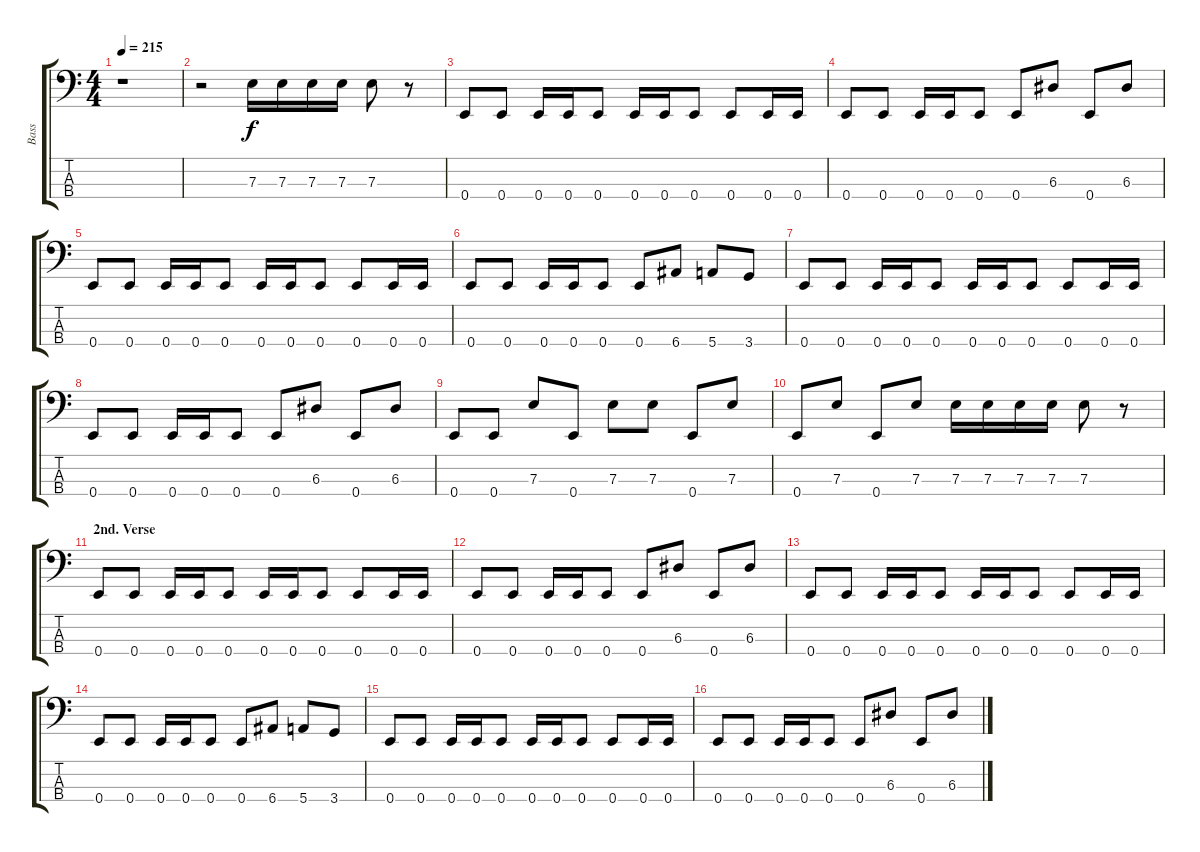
\track ("Bass" "Bass") {instrument electricbasspick}
\staff {score tabs}
\tuning (G2 D2 A1 E1) {hide}
\ts (4 4)
\tempo 215
\clef f4
\ks c
r.1{dy f} |
r.2 7.3.16 7.3.16 7.3.16 7.3.16 7.3.8 r.8 |
0.4.8 0.4.8 0.4.16 0.4.16 0.4.8 0.4.16 0.4.16 0.4.8 0.4.8 0.4.16 0.4.16 |
0.4.8 0.4.8 0.4.16 0.4.16 0.4.8 0.4.8 6.3.8 0.4.8 6.3.8 |
0.4.8 0.4.8 0.4.16 0.4.16 0.4.8 0.4.16 0.4.16 0.4.8 0.4.8 0.4.16 0.4.16 |
0.4.8 0.4.8 0.4.16 0.4.16 0.4.8 0.4.8 6.4.8 5.4.8 3.4.8 |
0.4.8 0.4.8 0.4.16 0.4.16 0.4.8 0.4.16 0.4.16 0.4.8 0.4.8 0.4.16 0.4.16 |
0.4.8 0.4.8 0.4.16 0.4.16 0.4.8 0.4.8 6.3.8 0.4.8 6.3.8 |
0.4.8 0.4.8 7.3.8 0.4.8 7.3.8 7.3.8 0.4.8 7.3.8 |
0.4.8 7.3.8 0.4.8 7.3.8 7.3.16 7.3.16 7.3.16 7.3.16 7.3.8 r.8 |
\section ("" "2nd. Verse")
0.4.8 0.4.8 0.4.16 0.4.16 0.4.8 0.4.16 0.4.16 0.4.8 0.4.8 0.4.16 0.4.16 |
0.4.8 0.4.8 0.4.16 0.4.16 0.4.8 0.4.8 6.3.8 0.4.8 6.3.8 |
0.4.8 0.4.8 0.4.16 0.4.16 0.4.8 0.4.16 0.4.16 0.4.8 0.4.8 0.4.16 0.4.16 |
0.4.8 0.4.8 0.4.16 0.4.16 0.4.8 0.4.8 6.4.8 5.4.8 3.4.8 |
0.4.8 0.4.8 0.4.16 0.4.16 0.4.8 0.4.16 0.4.16 0.4.8 0.4.8 0.4.16 0.4.16 |
0.4.8 0.4.8 0.4.16 0.4.16 0.4.8 0.4.8 6.3.8 0.4.8 6.3.8
